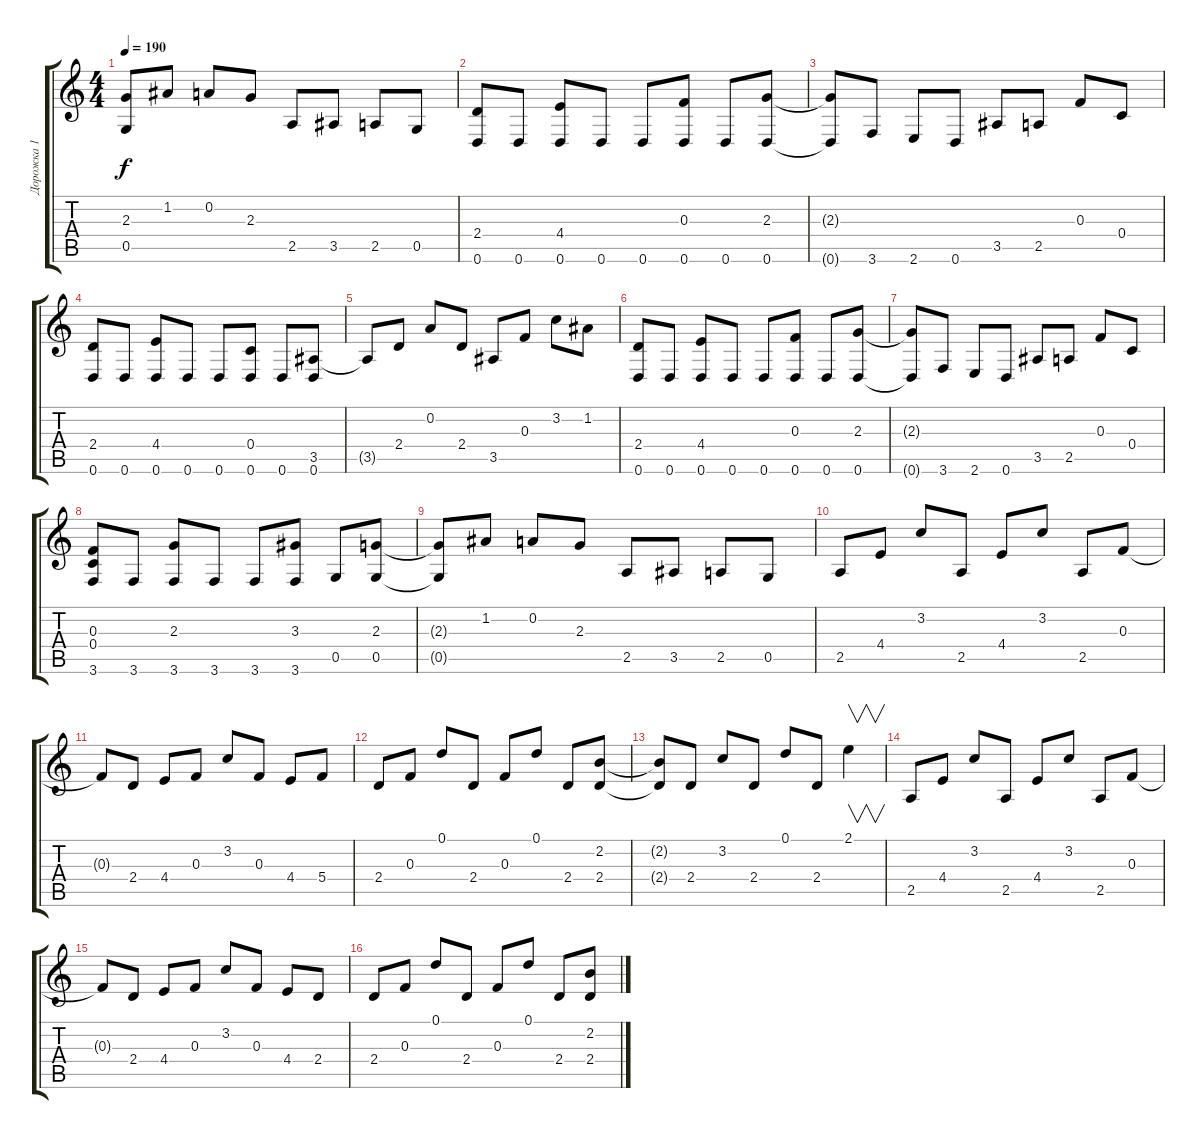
\track ("Дорожка 1" "Дорожка 1") {instrument distortionguitar}
\staff {score tabs}
\tuning (D4 A3 F3 C3 G2 D2) {hide}
\ts (4 4)
\tempo 190
\clef g2
\ks c
(2.3{t} 0.5{t}).8{dy f} 1.2.8 0.2.8 2.3.8 2.5.8 3.5.8 2.5.8 0.5.8 |
(2.4 0.6).8 0.6.8 (4.4 0.6).8 0.6.8 0.6.8 (0.3 0.6).8 0.6.8 (2.3 0.6).8 |
(2.3{t} 0.6{t}).8 3.6.8 2.6.8 0.6.8 3.5.8 2.5.8 0.3.8 0.4.8 |
(2.4 0.6).8 0.6.8 (4.4 0.6).8 0.6.8 0.6.8 (0.4 0.6).8 0.6.8 (3.5 0.6).8 |
3.5{t}.8 2.4.8 0.2.8 2.4.8 3.5.8 0.3.8 3.2.8 1.2.8 |
(2.4 0.6).8 0.6.8 (4.4 0.6).8 0.6.8 0.6.8 (0.3 0.6).8 0.6.8 (2.3 0.6).8 |
(2.3{t} 0.6{t}).8 3.6.8 2.6.8 0.6.8 3.5.8 2.5.8 0.3.8 0.4.8 |
(0.3 0.4 3.6).8 3.6.8 (2.3 3.6).8 3.6.8 3.6.8 (3.3 3.6).8 0.5.8 (2.3 0.5).8 |
(2.3{t} 0.5{t}).8 1.2.8 0.2.8 2.3.8 2.5.8 3.5.8 2.5.8 0.5.8 |
2.5.8 4.4.8 3.2.8 2.5.8 4.4.8 3.2.8 2.5.8 0.3.8 |
0.3{t}.8 2.4.8 4.4.8 0.3.8 3.2.8 0.3.8 4.4.8 5.4.8 |
2.4.8 0.3.8 0.1.8 2.4.8 0.3.8 0.1.8 2.4.8 (2.2 2.4).8 |
(2.2{t} 2.4{t}).8 2.4.8 3.2.8 2.4.8 0.1.8 2.4.8 2.1.4{v} |
2.5.8 4.4.8 3.2.8 2.5.8 4.4.8 3.2.8 2.5.8 0.3.8 |
0.3{t}.8 2.4.8 4.4.8 0.3.8 3.2.8 0.3.8 4.4.8 2.4.8 |
2.4.8 0.3.8 0.1.8 2.4.8 0.3.8 0.1.8 2.4.8 (2.2 2.4).8
